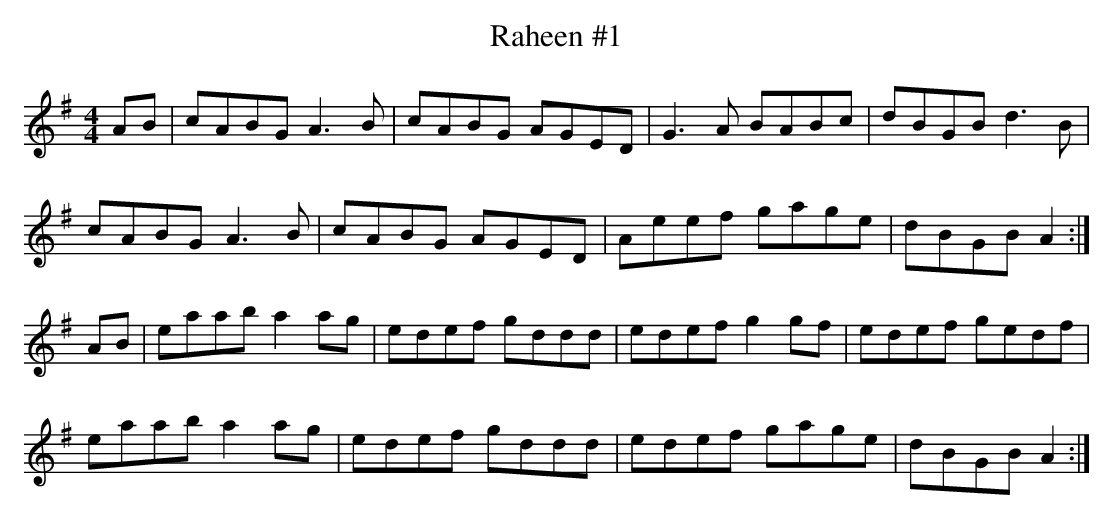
X:1
T: Raheen #1
M: 4/4
L: 1/8
K: G
AB | cABG A3 B | cABG AGED | G3 A BABc  | dBGB d3 B |
cABG A3 B | cABG AGED | Aeef gage | dBGB A2 :|
AB | eaab a2 ag | edef gddd | edef g2 gf | edef gedf |
eaab a2 ag | edef gddd | edef gage | dBGB A2 :|
